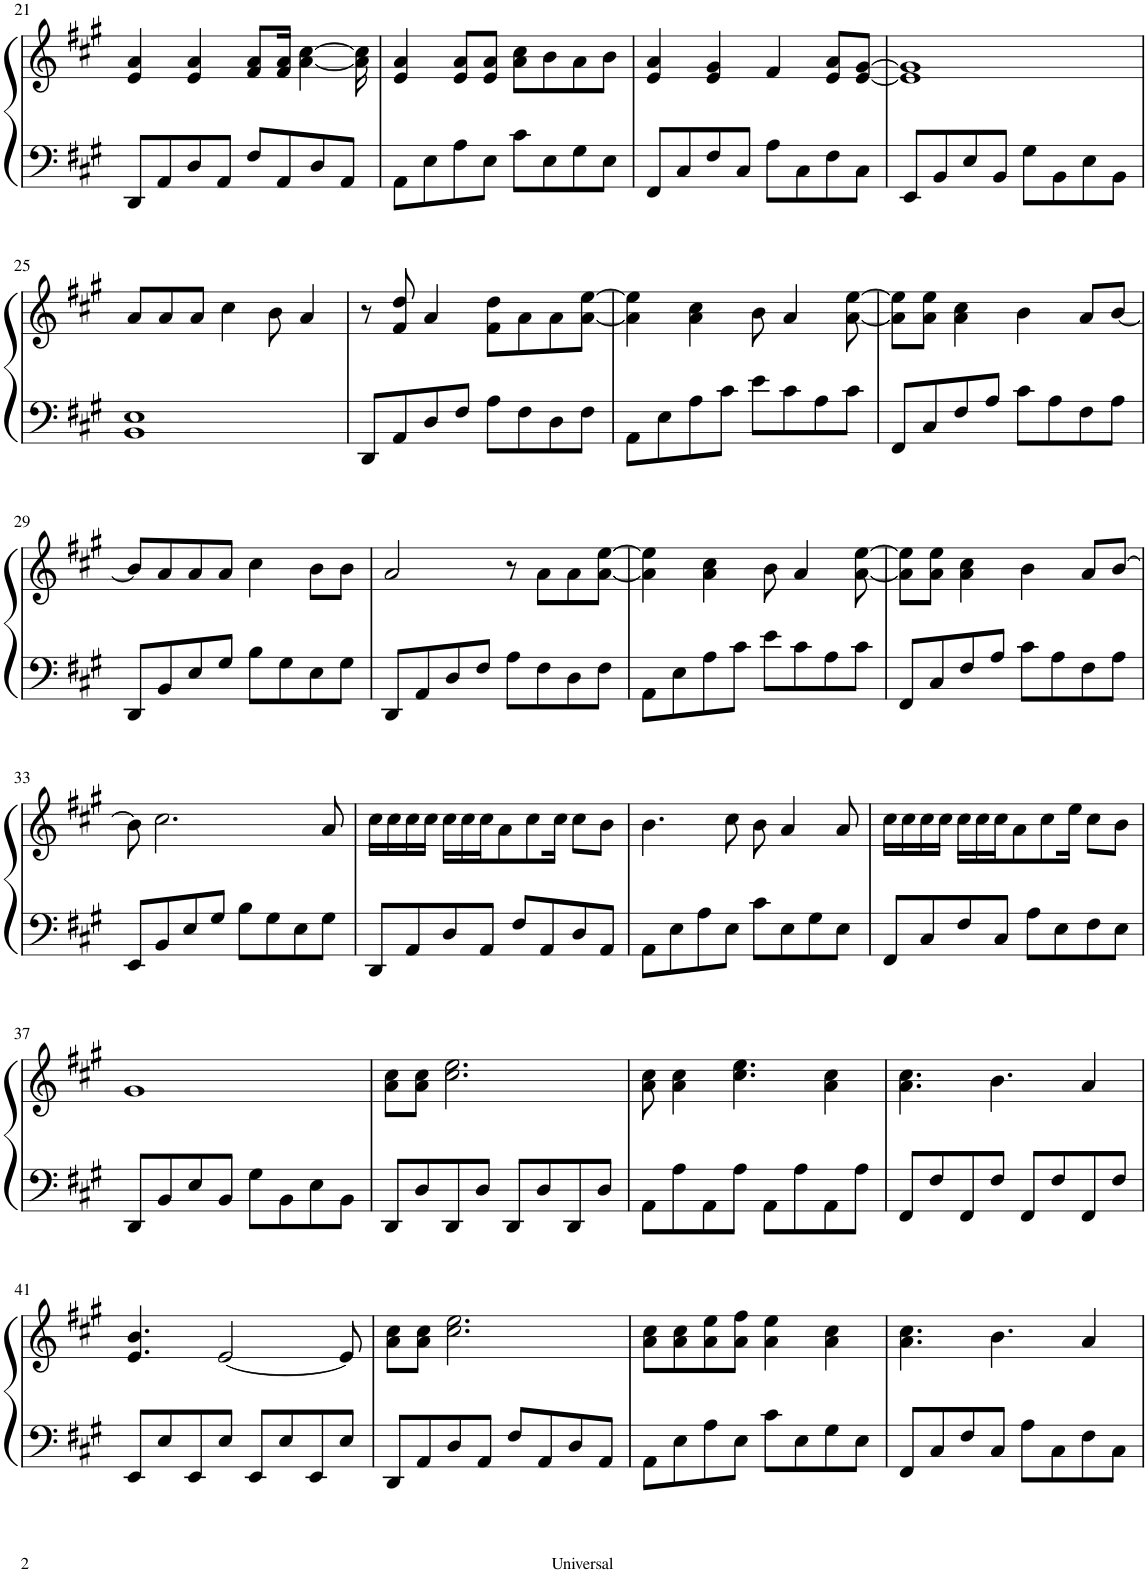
**kern	**kern
*part1	*part1
*staff2	*staff1
*I"Piano	*
*I'Pno.	*
!!LO:PB:g=z
*clefF4	*clefG2
*k[f#c#g#]	*k[f#c#g#]
*M4/4	*M4/4
=21	=21
8DD/L	4e/ 4a/
8AA/	.
8D/	4e/ 4a/
8AA/J	.
8F#/L	8f#/ 8a/L
8AA/	16f#/ 16a/Jk
.	[4a\ [4cc#\
8D/	.
8AA/J	.
.	16a\] 16cc#\]
=22	=22
8AA\L	4e/ 4a/
8E\	.
8A\	8e/ 8a/L
8E\J	8e/ 8a/J
8c#\L	8a\ 8cc#\L
8E\	8b\
8G#\	8a\
8E\J	8b\J
=23	=23
8FF#/L	4e/ 4a/
8C#/	.
8F#/	4e/ 4g#/
8C#/J	.
8A\L	4f#/
8C#\	.
8F#\	8e/ 8a/L
8C#\J	[8e/ [8g#/J
=24	=24
8EE/L	1e] 1g#]
8BB/	.
8E/	.
8BB/J	.
8G#\L	.
8BB\	.
8E\	.
8BB\J	.
!!LO:LB:g=z
=25	=25
1BB 1E	8a/L
.	8a/
.	8a/J
.	4cc#\
.	8b\
.	4a/
=26	=26
8DD/L	8r
8AA/	8f#/ 8dd/
8D/	4a/
8F#/J	.
8A\L	8f#\ 8dd\L
8F#\	8a\
8D\	8a\
8F#\J	[8a\ [8ee\J
=27	=27
8AA\L	4a\] 4ee\]
8E\	.
8A\	4a\ 4cc#\
8c#\J	.
8e\L	8b\
8c#\	4a/
8A\	.
8c#\J	[8a\ [8ee\
=28	=28
8FF#/L	8a\] 8ee\]L
8C#/	8a\ 8ee\J
8F#/	4a\ 4cc#\
8A/J	.
8c#\L	4b\
8A\	.
8F#\	8a/L
8A\J	[8b/J
!!LO:LB:g=z
=29	=29
8DD/L	8b/L]
8BB/	8a/
8E/	8a/
8G#/J	8a/J
8B\L	4cc#\
8G#\	.
8E\	8b\L
8G#\J	8b\J
=30	=30
8DD/L	2a/
8AA/	.
8D/	.
8F#/J	.
8A\L	8r
8F#\	8a\L
8D\	8a\
8F#\J	[8a\ [8ee\J
=31	=31
8AA\L	4a\] 4ee\]
8E\	.
8A\	4a\ 4cc#\
8c#\J	.
8e\L	8b\
8c#\	4a/
8A\	.
8c#\J	[8a\ [8ee\
=32	=32
8FF#/L	8a\] 8ee\]L
8C#/	8a\ 8ee\J
8F#/	4a\ 4cc#\
8A/J	.
8c#\L	4b\
8A\	.
8F#\	8a/L
8A\J	[8b/J
!!LO:LB:g=z
=33	=33
8EE/L	8b\]
8BB/	2.cc#\
8E/	.
8G#/J	.
8B\L	.
8G#\	.
8E\	.
8G#\J	8a/
=34	=34
8DD/L	16cc#\LL
.	16cc#\
8AA/	16cc#\
.	16cc#\JJ
8D/	16cc#\LL
.	16cc#\
8AA/J	16cc#\J
.	8a\
8F#/L	.
.	8cc#\
8AA/	.
.	16cc#\Jk
8D/	8cc#\L
8AA/J	8b\J
=35	=35
8AA\L	4.b\
8E\	.
8A\	.
8E\J	8cc#\
8c#\L	8b\
8E\	4a/
8G#\	.
8E\J	8a/
=36	=36
8FF#/L	16cc#\LL
.	16cc#\
8C#/	16cc#\
.	16cc#\JJ
8F#/	16cc#\LL
.	16cc#\
8C#/J	16cc#\J
.	8a\
8A\L	.
.	8cc#\
8E\	.
.	16ee\Jk
8F#\	8cc#\L
8E\J	8b\J
!!LO:LB:g=z
=37	=37
8DD/L	1g#
8BB/	.
8E/	.
8BB/J	.
8G#\L	.
8BB\	.
8E\	.
8BB\J	.
=38	=38
8DD/L	8a\ 8cc#\L
8D/	8a\ 8cc#\J
8DD/	2.cc#\ 2.ee\
8D/J	.
8DD/L	.
8D/	.
8DD/	.
8D/J	.
=39	=39
8AA\L	8a\ 8cc#\
8A\	4a\ 4cc#\
8AA\	.
8A\J	4.cc#\ 4.ee\
8AA\L	.
8A\	.
8AA\	4a\ 4cc#\
8A\J	.
=40	=40
8FF#/L	4.a\ 4.cc#\
8F#/	.
8FF#/	.
8F#/J	4.b\
8FF#/L	.
8F#/	.
8FF#/	4a/
8F#/J	.
!!LO:LB:g=z
=41	=41
8EE/L	4.e/ 4.b/
8E/	.
8EE/	.
8E/J	[2e/
8EE/L	.
8E/	.
8EE/	.
8E/J	8e/]
=42	=42
8DD/L	8a\ 8cc#\L
8AA/	8a\ 8cc#\J
8D/	2.cc#\ 2.ee\
8AA/J	.
8F#/L	.
8AA/	.
8D/	.
8AA/J	.
=43	=43
8AA\L	8a\ 8cc#\L
8E\	8a\ 8cc#\
8A\	8a\ 8ee\
8E\J	8a\ 8ff#\J
8c#\L	4a\ 4ee\
8E\	.
8G#\	4a\ 4cc#\
8E\J	.
=44	=44
8FF#/L	4.a\ 4.cc#\
8C#/	.
8F#/	.
8C#/J	4.b\
8A\L	.
8C#\	.
8F#\	4a/
8C#\J	.
=	=
*-	*-
